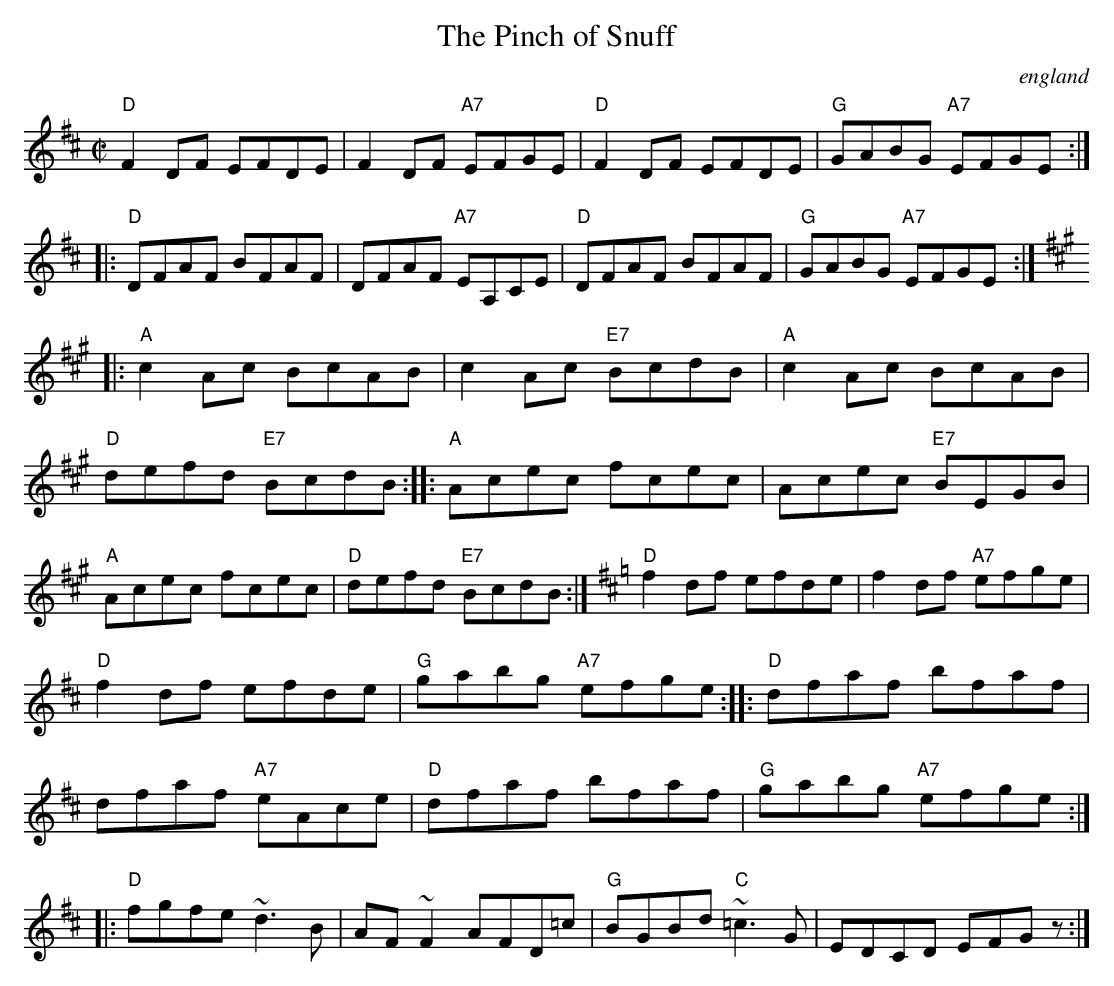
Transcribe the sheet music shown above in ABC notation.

X:1
T:Pinch of Snuff, The
O:england
M:C|
K:D
"D"F2DF EFDE|F2DF "A7"EFGE|"D"F2DF EFDE|"G"GABG "A7"EFGE::\
"D"DFAF BFAF|DFAF "A7"EA,CE|"D"DFAF BFAF|"G"GABG "A7"EFGE::\
K:A
"A"c2Ac BcAB|c2Ac "E7"BcdB|"A"c2Ac BcAB|"D"defd "E7"BcdB::\
"A"Acec fcec|Acec "E7"BEGB|"A"Acec fcec|"D"defd "E7"BcdB\
K:D
:|\
K:D
"D"f2df efde|f2df "A7"efge|"D"f2df efde|"G"gabg "A7"efge::\
"D"dfaf bfaf|dfaf "A7"eAce|"D"dfaf bfaf|"G"gabg "A7"efge::\
"D"fgfe ~d3B|AF ~F2 AFD=c|"G"BGBd "C"~=c3G|EDCD EFGz:|
